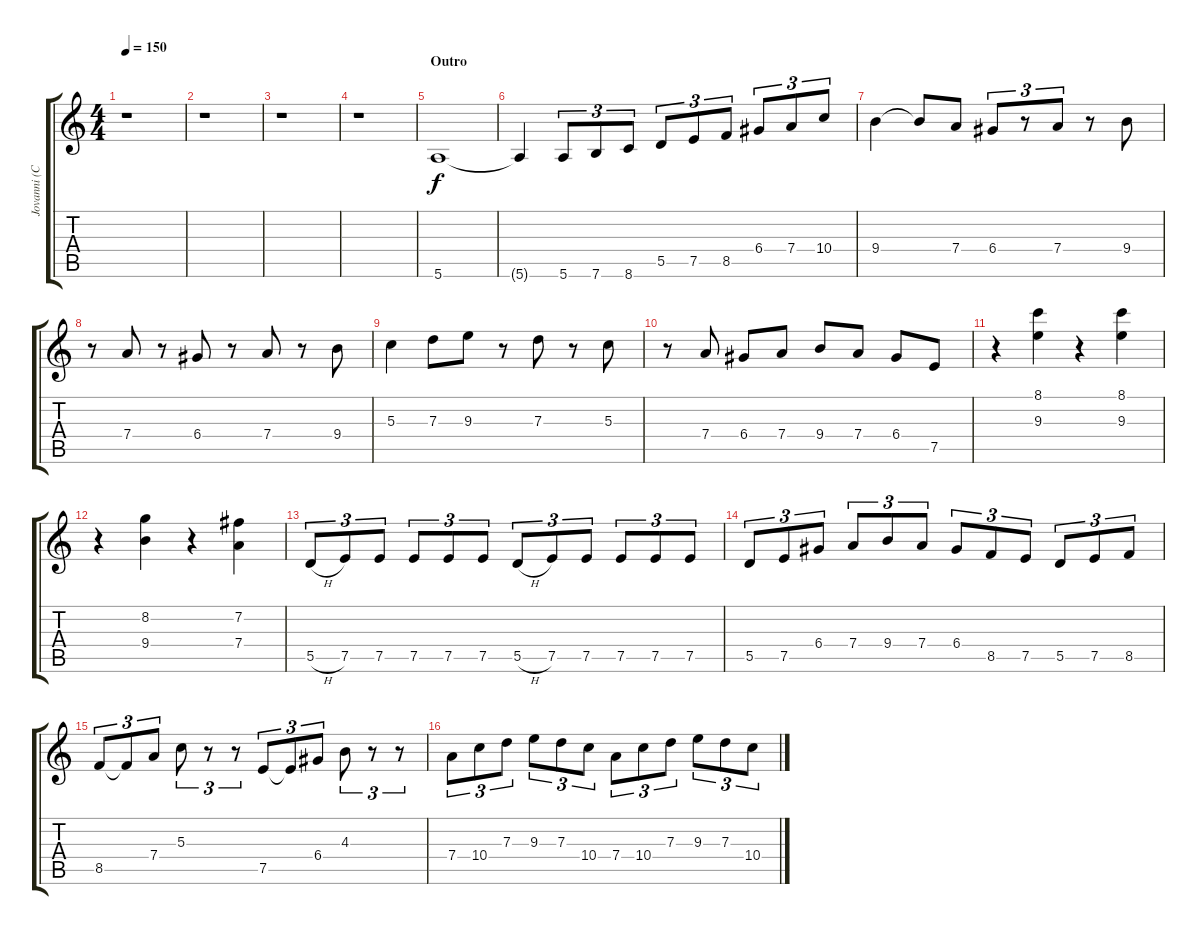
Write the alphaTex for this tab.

\track ("Jovanni (Clean)" "Jovanni (C") {instrument electricguitarclean}
\staff {score tabs}
\tuning (E4 B3 G3 D3 A2 E2) {hide}
\ts (4 4)
\tempo 150
\clef g2
\ks c
r.1{dy f} |
r.1 |
r.1 |
r.1 |
\section ("" "Outro")
5.6.1 |
5.6{t}.4 5.6.8{tu (3 2)} 7.6.8{tu (3 2)} 8.6.8{tu (3 2)} 5.5.8{tu (3 2)} 7.5.8{tu (3 2)} 8.5.8{tu (3 2)} 6.4.8{tu (3 2)} 7.4.8{tu (3 2)} 10.4.8{tu (3 2)} |
9.4.4 9.4{t}.8 7.4.8 6.4.8{tu (3 2)} r.8{tu (3 2)} 7.4.8{tu (3 2)} r.8 9.4.8 |
r.8 7.4.8 r.8 6.4.8 r.8 7.4.8 r.8 9.4.8 |
5.3.4 7.3.8 9.3.8 r.8 7.3.8 r.8 5.3.8 |
r.8 7.4.8 6.4.8 7.4.8 9.4.8 7.4.8 6.4.8 7.5.8 |
r.4 (8.1 9.3).4 r.4 (8.1 9.3).4 |
r.4 (8.2 9.4).4 r.4 (7.2 7.4).4 |
5.5{h}.8{tu (3 2)} 7.5.8{tu (3 2)} 7.5.8{tu (3 2)} 7.5.8{tu (3 2)} 7.5.8{tu (3 2)} 7.5.8{tu (3 2)} 5.5{h}.8{tu (3 2)} 7.5.8{tu (3 2)} 7.5.8{tu (3 2)} 7.5.8{tu (3 2)} 7.5.8{tu (3 2)} 7.5.8{tu (3 2)} |
5.5.8{tu (3 2)} 7.5.8{tu (3 2)} 6.4.8{tu (3 2)} 7.4.8{tu (3 2)} 9.4.8{tu (3 2)} 7.4.8{tu (3 2)} 6.4.8{tu (3 2)} 8.5.8{tu (3 2)} 7.5.8{tu (3 2)} 5.5.8{tu (3 2)} 7.5.8{tu (3 2)} 8.5.8{tu (3 2)} |
8.5.8{tu (3 2)} 8.5{t}.8{tu (3 2)} 7.4.8{tu (3 2)} 5.3.8{tu (3 2)} r.8{tu (3 2)} r.8{tu (3 2)} 7.5.8{tu (3 2)} 7.5{t}.8{tu (3 2)} 6.4.8{tu (3 2)} 4.3.8{tu (3 2)} r.8{tu (3 2)} r.8{tu (3 2)} |
7.4.8{tu (3 2)} 10.4.8{tu (3 2)} 7.3.8{tu (3 2)} 9.3.8{tu (3 2)} 7.3.8{tu (3 2)} 10.4.8{tu (3 2)} 7.4.8{tu (3 2)} 10.4.8{tu (3 2)} 7.3.8{tu (3 2)} 9.3.8{tu (3 2)} 7.3.8{tu (3 2)} 10.4.8{tu (3 2)}
